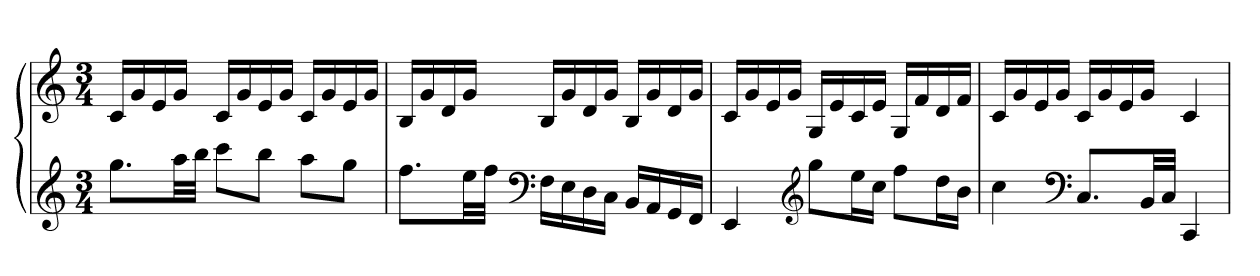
**kern	**kern
*part1	*part1
*staff2	*staff1
*clefG2	*clefG2
*k[]	*k[]
*M3/4	*M3/4
=	=
8.ggL	16cLL
.	16g
.	16e
32aaLL	16gJJ
32bbJJJ	.
8cccL	16cLL
.	16g
8bbJ	16e
.	16gJJ
8aaL	16cLL
.	16g
8ggJ	16e
.	16gJJ
=	=
8.ffL	16BLL
.	16g
.	16d
32eeLL	16gJJ
32ffJJJ	.
*clefF4	*
16FLL	16BLL
16E	16g
16D	16d
16CJJ	16gJJ
16BBLL	16BLL
16AA	16g
16GG	16d
16FFJJ	16gJJ
=	=
4EE	16cLL
.	16g
.	16e
.	16gJJ
*clefG2	*
8ggL	16GLL
.	16e
16eeL	16c
16ccJJ	16eJJ
8ffL	16GLL
.	16f
16ddL	16d
16bJJ	16fJJ
=	=
4cc	16cLL
.	16g
.	16e
.	16gJJ
*clefF4	*
8.CL	16cLL
.	16g
.	16e
32BBLL	16gJJ
32CJJJ	.
4CC	4c
=	=
*-	*-
